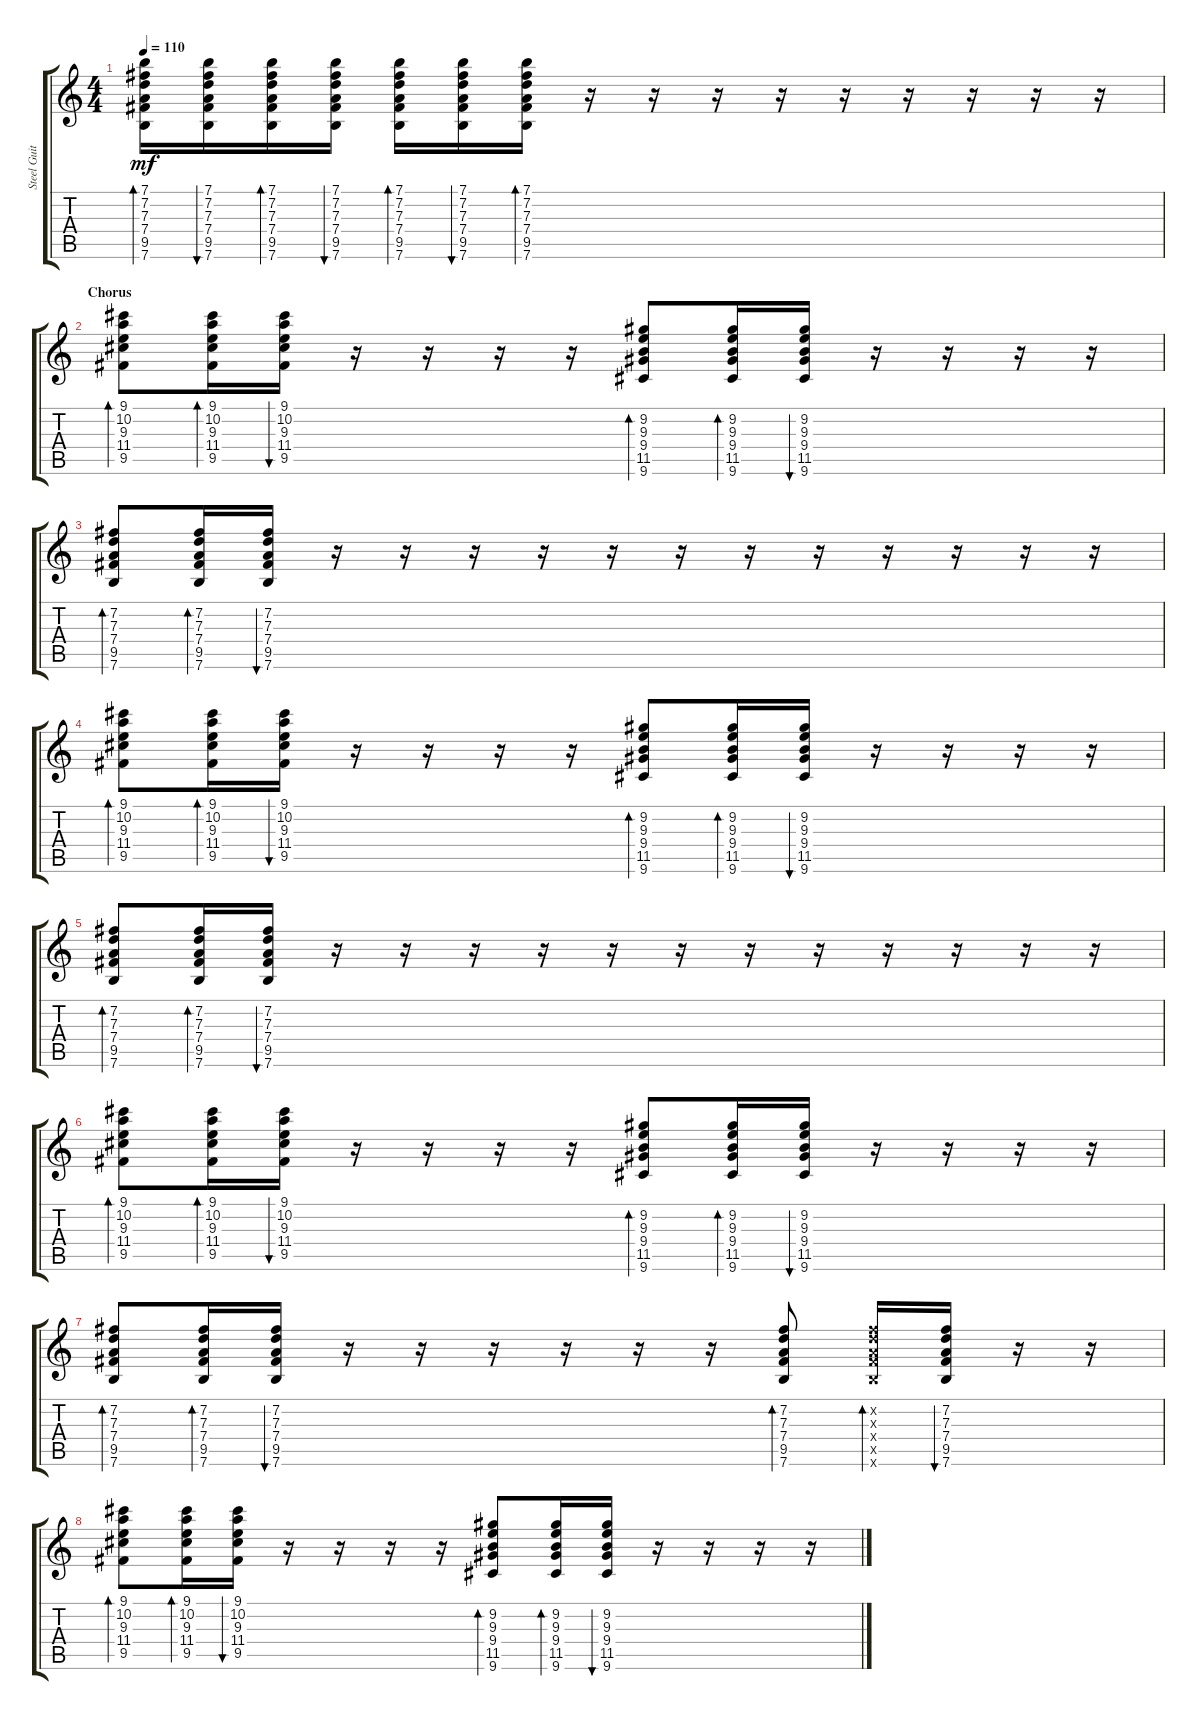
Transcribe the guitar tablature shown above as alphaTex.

\track ("Steel Guitar" "Steel Guit") {instrument acousticguitarsteel}
\staff {score tabs}
\tuning (E4 B3 G3 D3 A2 E2) {hide}
\ts (4 4)
\tempo 110
\clef g2
\ks c
(7.1 7.2 7.3 7.4 9.5 7.6).16{bd 30 dy mf} (7.1 7.2 7.3 7.4 9.5 7.6).16{bu 30} (7.1 7.2 7.3 7.4 9.5 7.6).16{bd 30} (7.1 7.2 7.3 7.4 9.5 7.6).16{bu 30} (7.1 7.2 7.3 7.4 9.5 7.6).16{bd 30} (7.1 7.2 7.3 7.4 9.5 7.6).16{bu 30} (7.1 7.2 7.3 7.4 9.5 7.6).16{bd 30} r.16 r.16 r.16 r.16 r.16 r.16 r.16 r.16 r.16 |
\section ("" "Chorus")
(9.1 10.2 9.3 11.4 9.5).8{bd 30} (9.1 10.2 9.3 11.4 9.5).16{bd 30} (9.1 10.2 9.3 11.4 9.5).16{bu 30} r.16 r.16 r.16 r.16 (9.2 9.3 9.4 11.5 9.6).8{bd 30} (9.2 9.3 9.4 11.5 9.6).16{bd 30} (9.2 9.3 9.4 11.5 9.6).16{bu 30} r.16 r.16 r.16 r.16 |
(7.2 7.3 7.4 9.5 7.6).8{bd 30} (7.2 7.3 7.4 9.5 7.6).16{bd 30} (7.2 7.3 7.4 9.5 7.6).16{bu 30} r.16 r.16 r.16 r.16 r.16 r.16 r.16 r.16 r.16 r.16 r.16 r.16 |
(9.1 10.2 9.3 11.4 9.5).8{bd 30} (9.1 10.2 9.3 11.4 9.5).16{bd 30} (9.1 10.2 9.3 11.4 9.5).16{bu 30} r.16 r.16 r.16 r.16 (9.2 9.3 9.4 11.5 9.6).8{bd 30} (9.2 9.3 9.4 11.5 9.6).16{bd 30} (9.2 9.3 9.4 11.5 9.6).16{bu 30} r.16 r.16 r.16 r.16 |
(7.2 7.3 7.4 9.5 7.6).8{bd 30} (7.2 7.3 7.4 9.5 7.6).16{bd 30} (7.2 7.3 7.4 9.5 7.6).16{bu 30} r.16 r.16 r.16 r.16 r.16 r.16 r.16 r.16 r.16 r.16 r.16 r.16 |
(9.1 10.2 9.3 11.4 9.5).8{bd 30} (9.1 10.2 9.3 11.4 9.5).16{bd 30} (9.1 10.2 9.3 11.4 9.5).16{bu 30} r.16 r.16 r.16 r.16 (9.2 9.3 9.4 11.5 9.6).8{bd 30} (9.2 9.3 9.4 11.5 9.6).16{bd 30} (9.2 9.3 9.4 11.5 9.6).16{bu 30} r.16 r.16 r.16 r.16 |
(7.2 7.3 7.4 9.5 7.6).8{bd 30} (7.2 7.3 7.4 9.5 7.6).16{bd 30} (7.2 7.3 7.4 9.5 7.6).16{bu 30} r.16 r.16 r.16 r.16 r.16 r.16 (7.2 7.3 7.4 9.5 7.6).8{bd 30} (7.2{x} 7.3{x} 7.4{x} 9.5{x} 7.6{x}).16{bd 30} (7.2 7.3 7.4 9.5 7.6).16{bu 30} r.16 r.16 |
(9.1 10.2 9.3 11.4 9.5).8{bd 30} (9.1 10.2 9.3 11.4 9.5).16{bd 30} (9.1 10.2 9.3 11.4 9.5).16{bu 30} r.16 r.16 r.16 r.16 (9.2 9.3 9.4 11.5 9.6).8{bd 30} (9.2 9.3 9.4 11.5 9.6).16{bd 30} (9.2 9.3 9.4 11.5 9.6).16{bu 30} r.16 r.16 r.16 r.16
